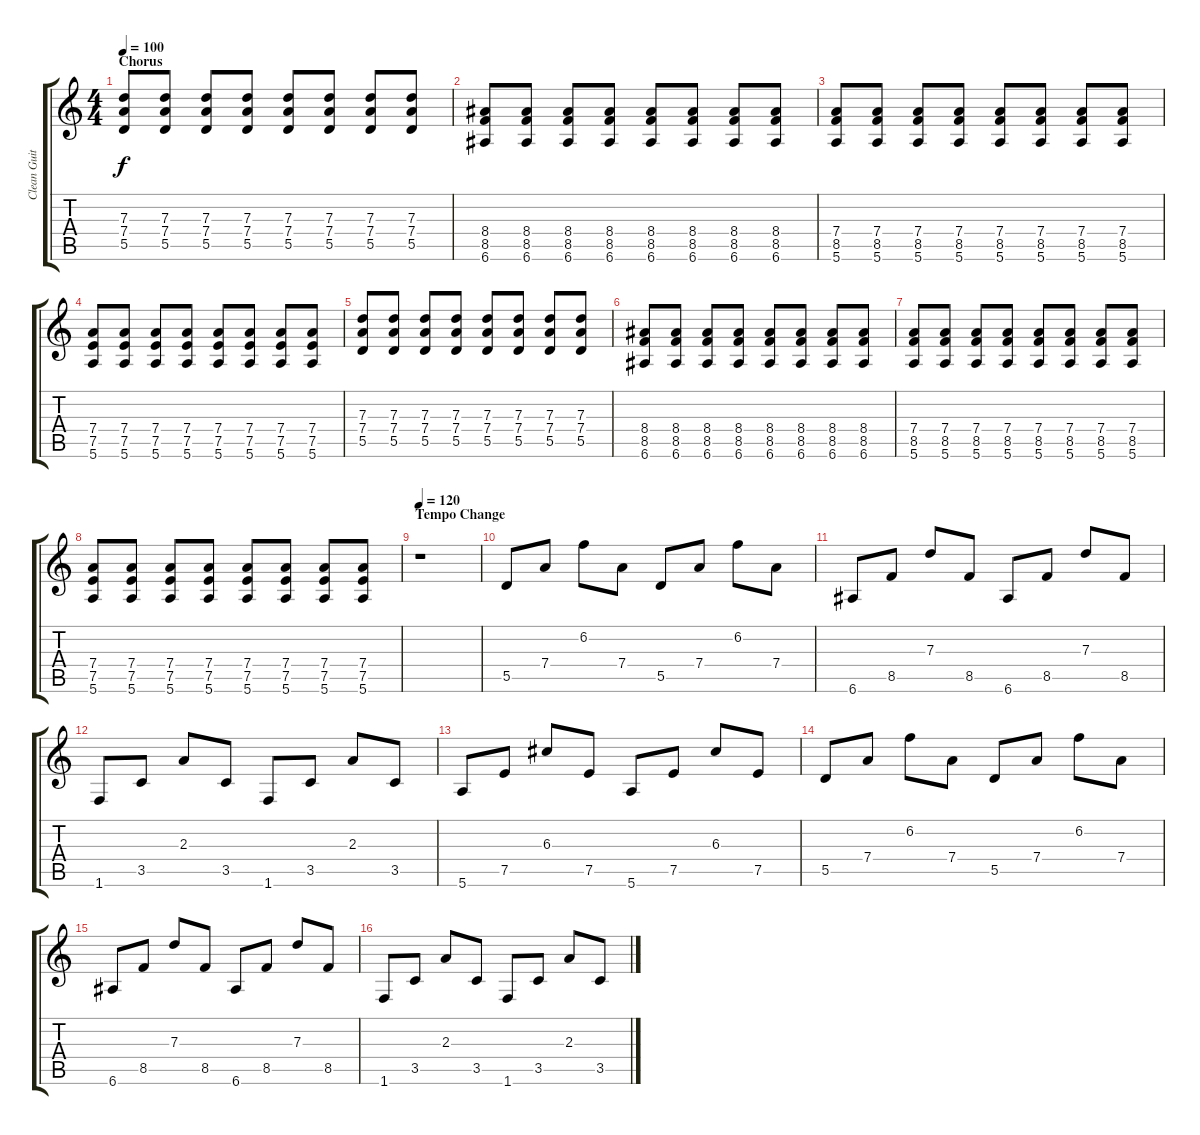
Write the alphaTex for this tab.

\track ("Clean Guitar" "Clean Guit") {instrument acousticguitarsteel}
\staff {score tabs}
\tuning (E4 B3 G3 D3 A2 E2) {hide}
\ts (4 4)
\section ("" "Chorus")
\tempo 100
\clef g2
\ks c
(7.3 7.4 5.5).8{dy f} (7.3 7.4 5.5).8 (7.3 7.4 5.5).8 (7.3 7.4 5.5).8 (7.3 7.4 5.5).8 (7.3 7.4 5.5).8 (7.3 7.4 5.5).8 (7.3 7.4 5.5).8 |
(8.4 8.5 6.6).8 (8.4 8.5 6.6).8 (8.4 8.5 6.6).8 (8.4 8.5 6.6).8 (8.4 8.5 6.6).8 (8.4 8.5 6.6).8 (8.4 8.5 6.6).8 (8.4 8.5 6.6).8 |
(7.4 8.5 5.6).8 (7.4 8.5 5.6).8 (7.4 8.5 5.6).8 (7.4 8.5 5.6).8 (7.4 8.5 5.6).8 (7.4 8.5 5.6).8 (7.4 8.5 5.6).8 (7.4 8.5 5.6).8 |
(7.4 7.5 5.6).8 (7.4 7.5 5.6).8 (7.4 7.5 5.6).8 (7.4 7.5 5.6).8 (7.4 7.5 5.6).8 (7.4 7.5 5.6).8 (7.4 7.5 5.6).8 (7.4 7.5 5.6).8 |
(7.3 7.4 5.5).8 (7.3 7.4 5.5).8 (7.3 7.4 5.5).8 (7.3 7.4 5.5).8 (7.3 7.4 5.5).8 (7.3 7.4 5.5).8 (7.3 7.4 5.5).8 (7.3 7.4 5.5).8 |
(8.4 8.5 6.6).8 (8.4 8.5 6.6).8 (8.4 8.5 6.6).8 (8.4 8.5 6.6).8 (8.4 8.5 6.6).8 (8.4 8.5 6.6).8 (8.4 8.5 6.6).8 (8.4 8.5 6.6).8 |
(7.4 8.5 5.6).8 (7.4 8.5 5.6).8 (7.4 8.5 5.6).8 (7.4 8.5 5.6).8 (7.4 8.5 5.6).8 (7.4 8.5 5.6).8 (7.4 8.5 5.6).8 (7.4 8.5 5.6).8 |
(7.4 7.5 5.6).8 (7.4 7.5 5.6).8 (7.4 7.5 5.6).8 (7.4 7.5 5.6).8 (7.4 7.5 5.6).8 (7.4 7.5 5.6).8 (7.4 7.5 5.6).8 (7.4 7.5 5.6).8 |
\section ("" "Tempo Change")
\tempo 120
r.1 |
5.5.8 7.4.8 6.2.8 7.4.8 5.5.8 7.4.8 6.2.8 7.4.8 |
6.6.8 8.5.8 7.3.8 8.5.8 6.6.8 8.5.8 7.3.8 8.5.8 |
1.6.8 3.5.8 2.3.8 3.5.8 1.6.8 3.5.8 2.3.8 3.5.8 |
5.6.8 7.5.8 6.3.8 7.5.8 5.6.8 7.5.8 6.3.8 7.5.8 |
5.5.8 7.4.8 6.2.8 7.4.8 5.5.8 7.4.8 6.2.8 7.4.8 |
6.6.8 8.5.8 7.3.8 8.5.8 6.6.8 8.5.8 7.3.8 8.5.8 |
1.6.8 3.5.8 2.3.8 3.5.8 1.6.8 3.5.8 2.3.8 3.5.8
